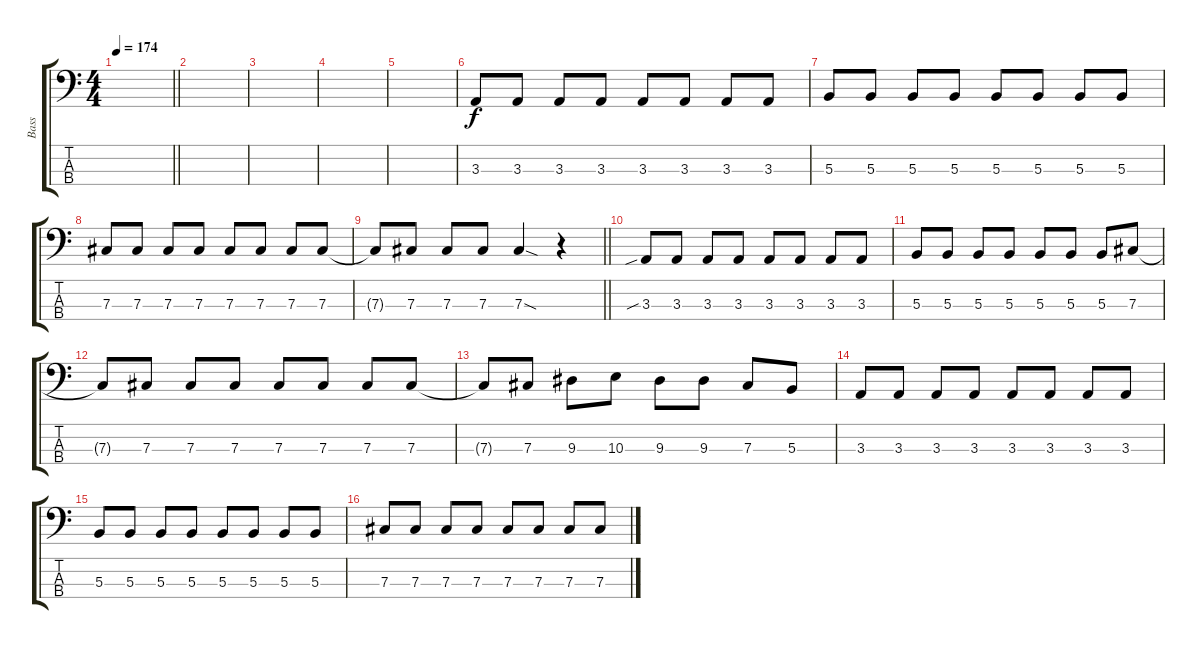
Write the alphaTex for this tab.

\track ("Bass" "Bass") {instrument electricbassfinger}
\staff {score tabs}
\tuning (E2 B1 Gb1 Db1) {hide}
\ts (4 4)
\tempo 174
\clef f4
\barLineRight lightlight
\ks c
|
|
|
|
|
3.3.8 3.3.8 3.3.8 3.3.8 3.3.8 3.3.8 3.3.8 3.3.8 |
5.3.8 5.3.8 5.3.8 5.3.8 5.3.8 5.3.8 5.3.8 5.3.8 |
7.3.8 7.3.8 7.3.8 7.3.8 7.3.8 7.3.8 7.3.8 7.3.8 |
\barLineRight lightlight
7.3{t}.8 7.3.8 7.3.8 7.3.8 7.3{sod}.4 r.4 |
3.3{sib}.8 3.3.8 3.3.8 3.3.8 3.3.8 3.3.8 3.3.8 3.3.8 |
5.3.8 5.3.8 5.3.8 5.3.8 5.3.8 5.3.8 5.3.8 7.3.8 |
7.3{t}.8 7.3.8 7.3.8 7.3.8 7.3.8 7.3.8 7.3.8 7.3.8 |
7.3{t}.8 7.3.8 9.3.8 10.3.8 9.3.8 9.3.8 7.3.8 5.3.8 |
3.3.8 3.3.8 3.3.8 3.3.8 3.3.8 3.3.8 3.3.8 3.3.8 |
5.3.8 5.3.8 5.3.8 5.3.8 5.3.8 5.3.8 5.3.8 5.3.8 |
7.3.8 7.3.8 7.3.8 7.3.8 7.3.8 7.3.8 7.3.8 7.3.8
